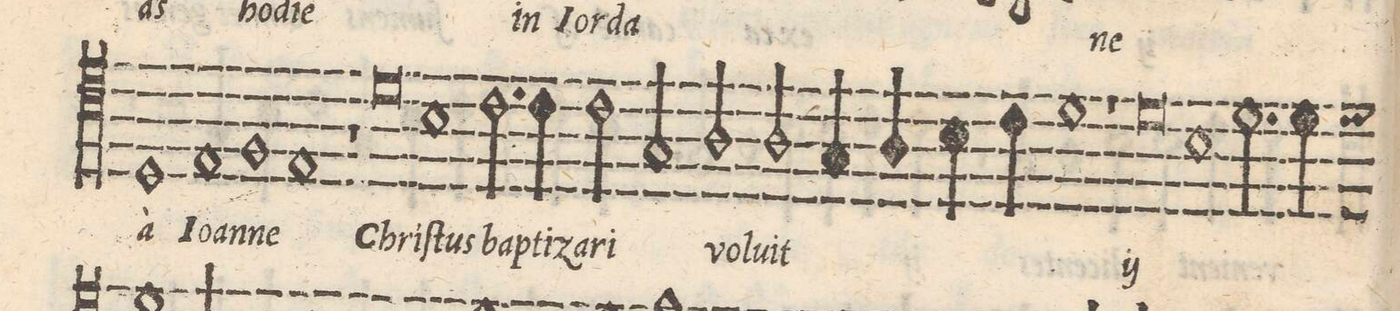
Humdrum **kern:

**kern	**text
*I"TENORE	*
*clefC4	*
*k[]	*
*met(C|)	*
*M2/1	*
=40-	=40-
1D	à
1E	Io-
=41-	=41-
1Fny	-an-
1E	-ne
=42-	=42-
1r	.
0d	Chri-
=43-	=43-
1B	-ſtus
=44-	=44-
2.c\	bap-
4c\	-ti-
2c\	-za-
2G/	-ri
=45-	=45-
2A/	vo-
2A/	-lu-
4G/	-it
4A/	.
4B\	.
4c\	.
=46-	=46-
1d	.
1r	.
=47-	=47-
*	*ij
0d	Chri-
=48-	=48-
1B	-ſtus
2.d\	bap-
*custos:d	*
4d\	-ti-
*-	*-
